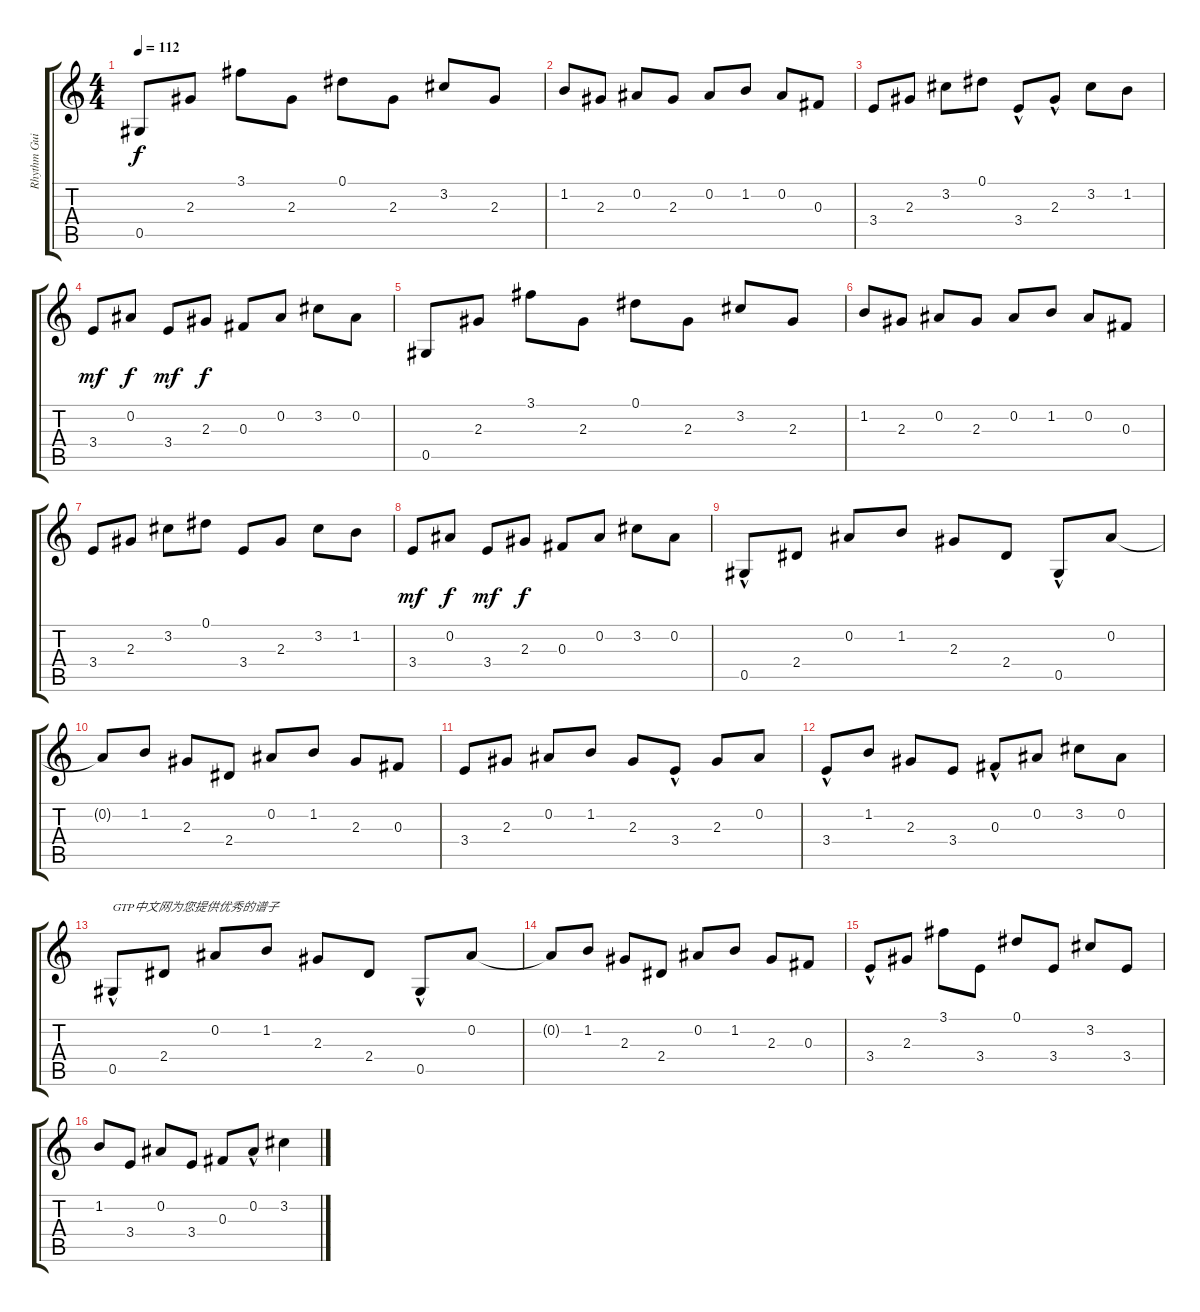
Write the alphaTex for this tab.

\track ("Rhythm Guitar" "Rhythm Gui") {instrument distortionguitar}
\staff {score tabs}
\tuning (Eb4 Bb3 Gb3 Db3 Ab2 Eb2) {hide}
\ts (4 4)
\tempo 112
\clef g2
\ks c
0.5.8{dy f instrument acousticguitarsteel} 2.3.8 3.1.8 2.3.8 0.1.8 2.3.8 3.2.8 2.3.8 |
1.2.8 2.3.8 0.2.8 2.3.8 0.2.8 1.2.8 0.2.8 0.3.8 |
3.4.8 2.3.8 3.2.8 0.1.8 3.4{hac}.8 2.3{hac}.8 3.2.8 1.2.8 |
3.4.8{dy mf} 0.2.8{dy f} 3.4.8{dy mf} 2.3.8{dy f} 0.3.8 0.2.8 3.2.8 0.2.8 |
0.5.8 2.3.8 3.1.8 2.3.8 0.1.8 2.3.8 3.2.8 2.3.8 |
1.2.8 2.3.8 0.2.8 2.3.8 0.2.8 1.2.8 0.2.8 0.3.8 |
3.4.8 2.3.8 3.2.8 0.1.8 3.4.8 2.3.8 3.2.8 1.2.8 |
3.4.8{dy mf} 0.2.8{dy f} 3.4.8{dy mf} 2.3.8{dy f} 0.3.8 0.2.8 3.2.8 0.2.8 |
0.5{hac}.8 2.4.8 0.2.8 1.2.8 2.3.8 2.4.8 0.5{hac}.8 0.2.8 |
0.2{t}.8 1.2.8 2.3.8 2.4.8 0.2.8 1.2.8 2.3.8 0.3.8 |
3.4.8 2.3.8 0.2.8 1.2.8 2.3.8 3.4{hac}.8 2.3.8 0.2.8 |
3.4{hac}.8 1.2.8 2.3.8 3.4.8 0.3{hac}.8 0.2.8 3.2.8 0.2.8 |
0.5{hac}.8{txt "GTP中文网为您提供优秀的谱子"} 2.4.8 0.2.8 1.2.8 2.3.8 2.4.8 0.5{hac}.8 0.2.8 |
0.2{t}.8 1.2.8 2.3.8 2.4.8 0.2.8 1.2.8 2.3.8 0.3.8 |
3.4{hac}.8 2.3.8 3.1.8 3.4.8 0.1.8 3.4.8 3.2.8 3.4.8 |
1.2.8 3.4.8 0.2.8 3.4.8 0.3.8 0.2{hac}.8 3.2.4
